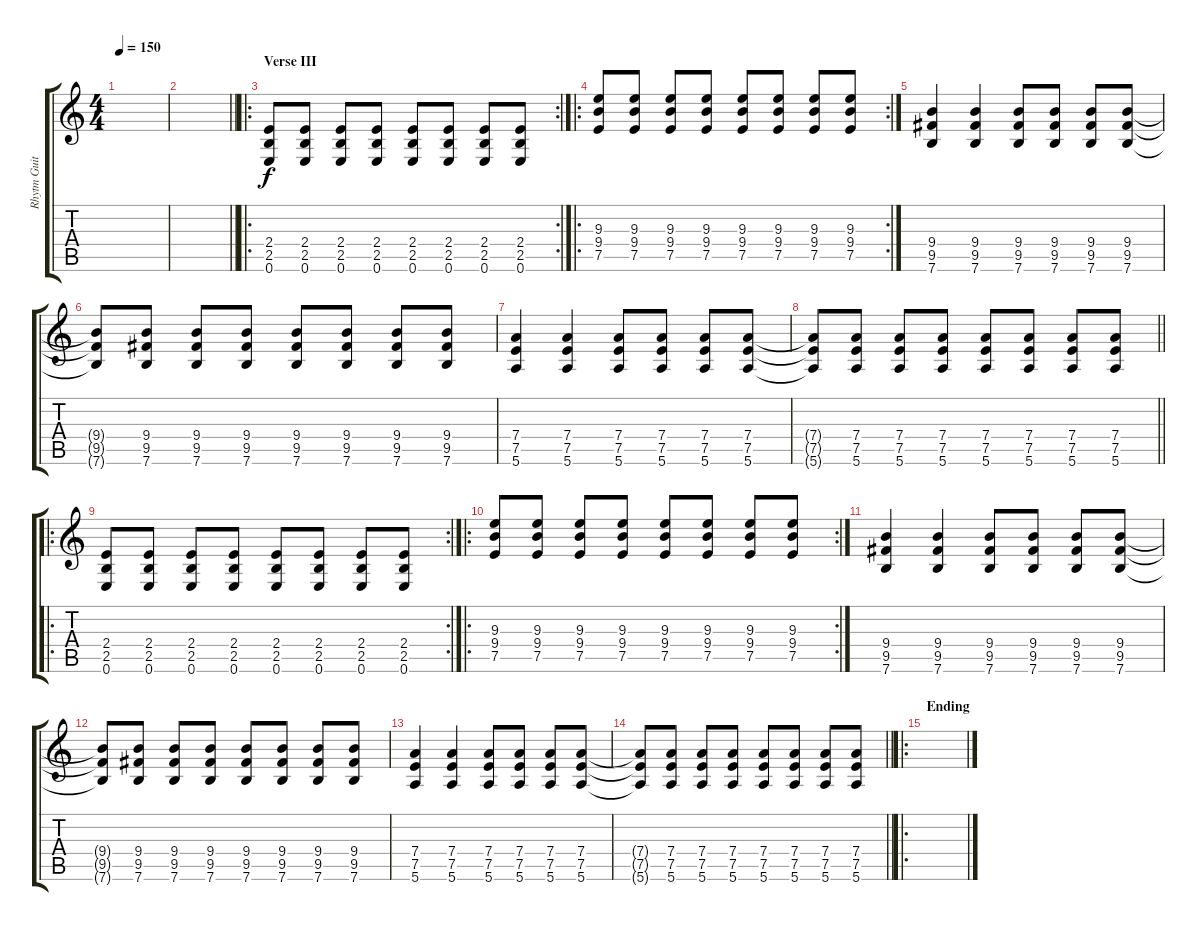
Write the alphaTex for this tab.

\track ("Rhytm Guitar" "Rhytm Guit") {instrument distortionguitar}
\staff {score tabs}
\tuning (E4 B3 G3 D3 A2 E2) {hide}
\ts (4 4)
\tempo 150
\clef g2
\ks c
|
\barLineRight lightlight
|
\ro
\rc 2
\section ("" "Verse III")
(2.4 2.5 0.6).8{instrument distortionguitar} (2.4 2.5 0.6).8 (2.4 2.5 0.6).8 (2.4 2.5 0.6).8 (2.4 2.5 0.6).8 (2.4 2.5 0.6).8 (2.4 2.5 0.6).8 (2.4 2.5 0.6).8 |
\ro
\rc 2
(9.3 9.4 7.5).8 (9.3 9.4 7.5).8 (9.3 9.4 7.5).8 (9.3 9.4 7.5).8 (9.3 9.4 7.5).8 (9.3 9.4 7.5).8 (9.3 9.4 7.5).8 (9.3 9.4 7.5).8 |
(9.4 9.5 7.6).4 (9.4 9.5 7.6).4 (9.4 9.5 7.6).8 (9.4 9.5 7.6).8 (9.4 9.5 7.6).8 (9.4 9.5 7.6).8 |
(9.4{t} 9.5{t} 7.6{t}).8 (9.4 9.5 7.6).8 (9.4 9.5 7.6).8 (9.4 9.5 7.6).8 (9.4 9.5 7.6).8 (9.4 9.5 7.6).8 (9.4 9.5 7.6).8 (9.4 9.5 7.6).8 |
(7.4 7.5 5.6).4 (7.4 7.5 5.6).4 (7.4 7.5 5.6).8 (7.4 7.5 5.6).8 (7.4 7.5 5.6).8 (7.4 7.5 5.6).8 |
\barLineRight lightlight
(7.4{t} 7.5{t} 5.6{t}).8 (7.4 7.5 5.6).8 (7.4 7.5 5.6).8 (7.4 7.5 5.6).8 (7.4 7.5 5.6).8 (7.4 7.5 5.6).8 (7.4 7.5 5.6).8 (7.4 7.5 5.6).8 |
\ro
\rc 2
(2.4 2.5 0.6).8 (2.4 2.5 0.6).8 (2.4 2.5 0.6).8 (2.4 2.5 0.6).8 (2.4 2.5 0.6).8 (2.4 2.5 0.6).8 (2.4 2.5 0.6).8 (2.4 2.5 0.6).8 |
\ro
\rc 2
(9.3 9.4 7.5).8 (9.3 9.4 7.5).8 (9.3 9.4 7.5).8 (9.3 9.4 7.5).8 (9.3 9.4 7.5).8 (9.3 9.4 7.5).8 (9.3 9.4 7.5).8 (9.3 9.4 7.5).8 |
(9.4 9.5 7.6).4 (9.4 9.5 7.6).4 (9.4 9.5 7.6).8 (9.4 9.5 7.6).8 (9.4 9.5 7.6).8 (9.4 9.5 7.6).8 |
(9.4{t} 9.5{t} 7.6{t}).8 (9.4 9.5 7.6).8 (9.4 9.5 7.6).8 (9.4 9.5 7.6).8 (9.4 9.5 7.6).8 (9.4 9.5 7.6).8 (9.4 9.5 7.6).8 (9.4 9.5 7.6).8 |
(7.4 7.5 5.6).4 (7.4 7.5 5.6).4 (7.4 7.5 5.6).8 (7.4 7.5 5.6).8 (7.4 7.5 5.6).8 (7.4 7.5 5.6).8 |
\barLineRight lightlight
(7.4{t} 7.5{t} 5.6{t}).8 (7.4 7.5 5.6).8 (7.4 7.5 5.6).8 (7.4 7.5 5.6).8 (7.4 7.5 5.6).8 (7.4 7.5 5.6).8 (7.4 7.5 5.6).8 (7.4 7.5 5.6).8 |
\ro
\section ("" "Ending")
